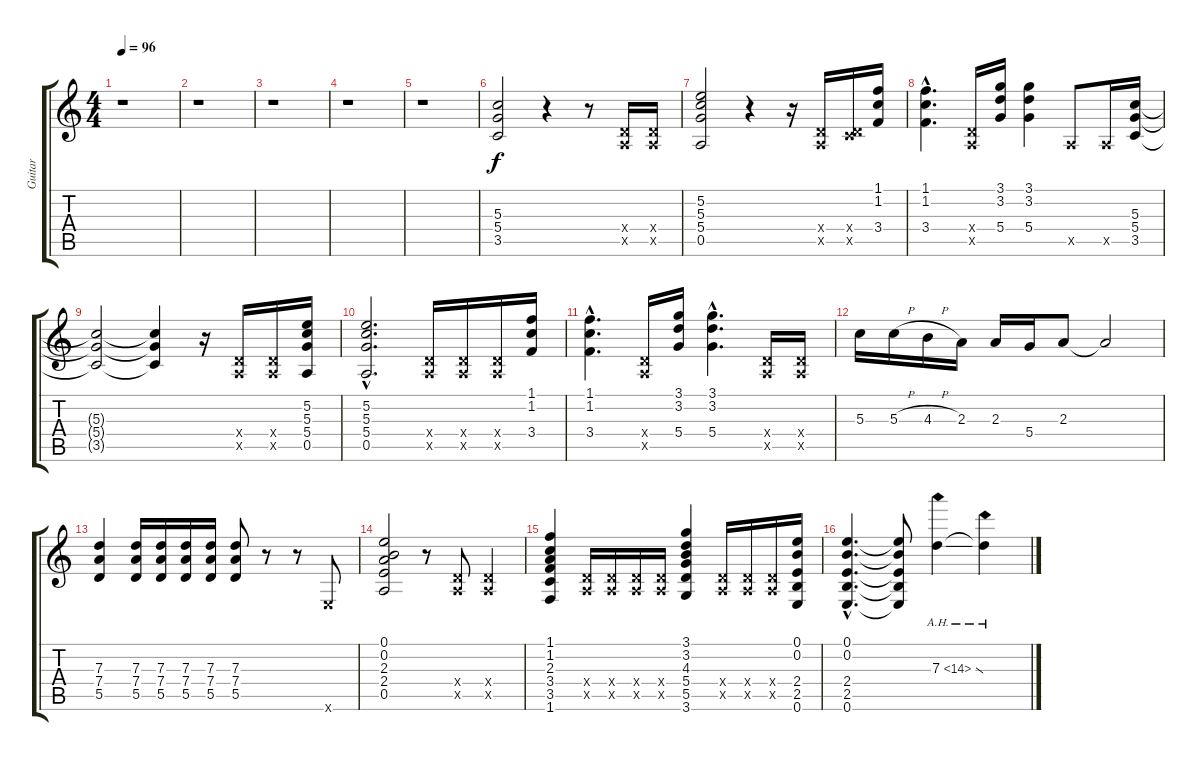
\track ("Guitar" "Guitar") {instrument overdrivenguitar}
\staff {score tabs}
\tuning (E4 B3 G3 D3 A2 E2) {hide}
\ts (4 4)
\tempo 96
\clef g2
\ks c
r.1{dy f instrument overdrivenguitar} |
r.1 |
r.1 |
r.1 |
r.1 |
(5.3 5.4 3.5).2 r.4 r.8 (0.4{x} 0.5{x}).16 (0.4{x} 0.5{x}).16 |
(5.2 5.3 5.4 0.5).2 r.4 r.16 (0.4{x} 0.5{x}).16 (0.4{x} 3.5{x}).16 (1.1 1.2 3.4).16 |
(1.1{hac} 1.2{hac} 3.4{hac}).4{d} (0.4{x} 0.5{x}).16 (3.1 3.2 5.4).16 (3.1 3.2 5.4).4 0.5{x}.8 0.5{x}.16 (5.3 5.4 3.5).16 |
(5.3{t} 5.4{t} 3.5{t}).2 (5.3{t} 5.4{t} 3.5{t}).4 r.16 (0.4{x} 0.5{x}).16 (0.4{x} 0.5{x}).16 (5.2 5.3 5.4 0.5).16 |
(5.2{hac} 5.3{hac} 5.4{hac} 0.5{hac}).2{d} (0.4{x} 0.5{x}).16 (0.4{x} 0.5{x}).16 (0.4{x} 0.5{x}).16 (1.1 1.2 3.4).16 |
(1.1{hac} 1.2{hac} 3.4{hac}).4{d} (0.4{x} 0.5{x}).16 (3.1 3.2 5.4).16 (3.1{hac} 3.2{hac} 5.4{hac}).4{d} (0.4{x} 0.5{x}).16 (0.4{x} 0.5{x}).16 |
5.3.16 5.3{h}.16 4.3{h}.16 2.3.16 2.3.16 5.4.16 2.3.8 2.3{t}.2 |
(7.3 7.4 5.5).4 (7.3 7.4 5.5).16 (7.3 7.4 5.5).16 (7.3 7.4 5.5).16 (7.3 7.4 5.5).16 (7.3 7.4 5.5).8 r.8 r.8 0.6{x}.8 |
(0.1 0.2 2.3 2.4 0.5).2 r.8 (0.4{x} 0.5{x}).8 (0.4{x} 0.5{x}).4 |
(1.1 1.2 2.3 3.4 3.5 1.6).4 (0.4{x} 0.5{x}).16 (0.4{x} 0.5{x}).16 (0.4{x} 0.5{x}).16 (0.4{x} 0.5{x}).16 (3.1 3.2 4.3 5.4 5.5 3.6).4 (0.4{x} 0.5{x}).16 (0.4{x} 0.5{x}).16 (0.4{x} 0.5{x}).16 (0.1 0.2 2.4 2.5 0.6).16 |
(0.1{hac} 0.2{hac} 2.4{hac} 2.5{hac} 0.6{hac}).4{d} (0.1{t} 0.2{t} 2.4{t} 2.5{t} 0.6{t}).8 7.3{ah 7 ss}.4 7.3{ah 12 t}.4
